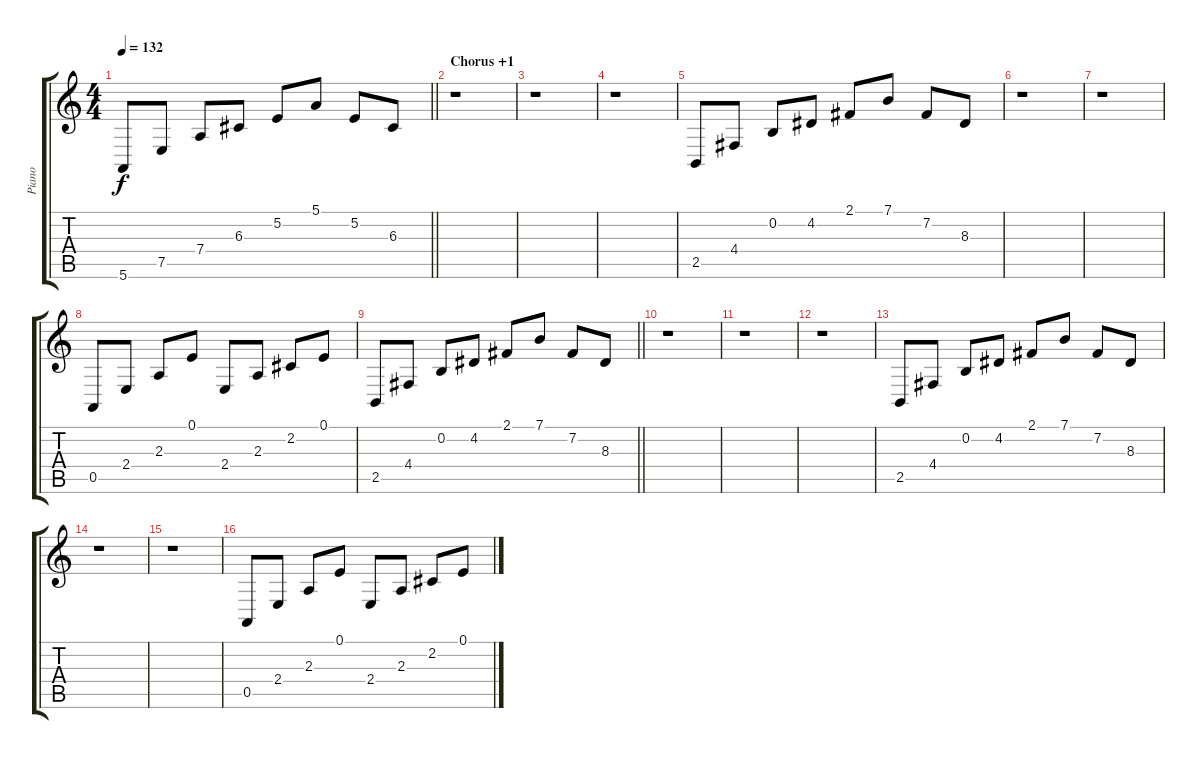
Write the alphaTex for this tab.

\track ("Piano" "Piano") {instrument acousticgrandpiano}
\staff {score tabs}
\tuning (E4 B3 G3 D3 A2 E2) {hide}
\ts (4 4)
\tempo 132
\clef g2
\barLineRight lightlight
\ks c
5.6.8{dy f} 7.5.8 7.4.8 6.3.8 5.2.8 5.1.8 5.2.8 6.3.8 |
\section ("" "Chorus +1")
r.1 |
r.1 |
r.1 |
2.5.8 4.4.8 0.2.8 4.2.8 2.1.8 7.1.8 7.2.8 8.3.8 |
r.1 |
r.1 |
0.5.8 2.4.8 2.3.8 0.1.8 2.4.8 2.3.8 2.2.8 0.1.8 |
\barLineRight lightlight
2.5.8 4.4.8 0.2.8 4.2.8 2.1.8 7.1.8 7.2.8 8.3.8 |
r.1 |
r.1 |
r.1 |
2.5.8 4.4.8 0.2.8 4.2.8 2.1.8 7.1.8 7.2.8 8.3.8 |
r.1 |
r.1 |
0.5.8 2.4.8 2.3.8 0.1.8 2.4.8 2.3.8 2.2.8 0.1.8
